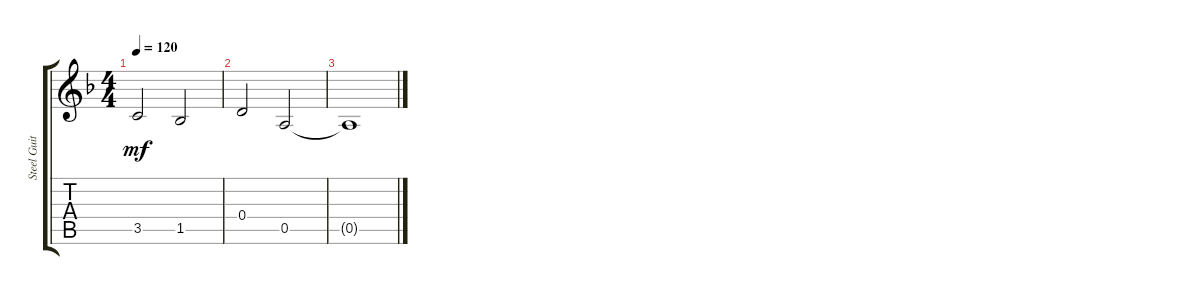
\track ("Steel Guitar" "Steel Guit") {instrument acousticguitarsteel}
\staff {score tabs}
\tuning (E4 B3 G3 D3 A2 E2) {hide}
\ts (4 4)
\tempo 120
\clef g2
\ks f
3.5.2{dy mf} 1.5.2 |
0.4.2 0.5.2 |
0.5{t}.1
